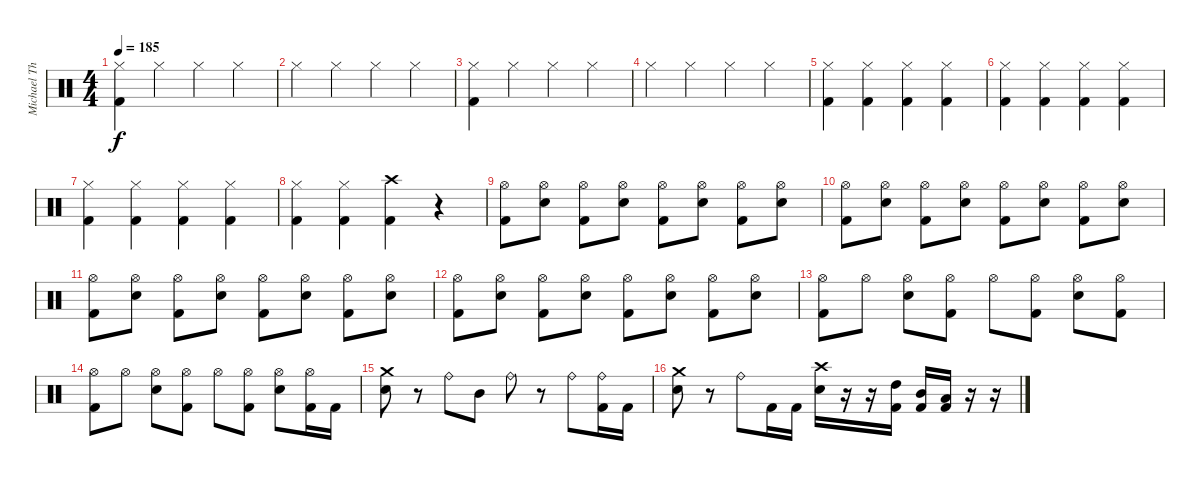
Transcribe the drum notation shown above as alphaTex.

\track ("Michael Thomas" "Michael Th") {instrument percussion}
\staff {score}
\articulation defaults
\ts (4 4)
\tempo 185
\clef neutral
\ks c
("Hi-Hat (closed)" "Kick (hit) 2").4{dy f} "Hi-Hat (closed)".4 "Hi-Hat (closed)".4 "Hi-Hat (closed)".4 |
"Hi-Hat (closed)".4 "Hi-Hat (closed)".4 "Hi-Hat (closed)".4 "Hi-Hat (closed)".4 |
("Hi-Hat (closed)" "Kick (hit) 2").4 "Hi-Hat (closed)".4 "Hi-Hat (closed)".4 "Hi-Hat (closed)".4 |
"Hi-Hat (closed)".4 "Hi-Hat (closed)".4 "Hi-Hat (closed)".4 "Hi-Hat (closed)".4 |
("Hi-Hat (closed)" "Kick (hit) 2").4 ("Hi-Hat (closed)" "Kick (hit) 2").4 ("Hi-Hat (closed)" "Kick (hit) 2").4 ("Hi-Hat (closed)" "Kick (hit) 2").4 |
("Hi-Hat (closed)" "Kick (hit) 2").4 ("Hi-Hat (closed)" "Kick (hit) 2").4 ("Hi-Hat (closed)" "Kick (hit) 2").4 ("Hi-Hat (closed)" "Kick (hit) 2").4 |
("Hi-Hat (closed)" "Kick (hit) 2").4 ("Hi-Hat (closed)" "Kick (hit) 2").4 ("Hi-Hat (closed)" "Kick (hit) 2").4 ("Hi-Hat (closed)" "Kick (hit) 2").4 |
("Hi-Hat (closed)" "Kick (hit) 2").4 ("Hi-Hat (closed)" "Kick (hit) 2").4 ("Crash high (hit)" "Kick (hit) 2").4 r.4 |
("Hi-Hat (open)" "Kick (hit) 2").8 ("Hi-Hat (open)" "Electric Snare (hit)").8 ("Hi-Hat (open)" "Kick (hit) 2").8 ("Hi-Hat (open)" "Electric Snare (hit)").8 ("Hi-Hat (open)" "Kick (hit) 2").8 ("Hi-Hat (open)" "Electric Snare (hit)").8 ("Hi-Hat (open)" "Kick (hit) 2").8 ("Hi-Hat (open)" "Electric Snare (hit)").8 |
("Hi-Hat (open)" "Kick (hit) 2").8 ("Hi-Hat (open)" "Electric Snare (hit)").8 ("Hi-Hat (open)" "Kick (hit) 2").8 ("Hi-Hat (open)" "Electric Snare (hit)").8 ("Hi-Hat (open)" "Kick (hit) 2").8 ("Hi-Hat (open)" "Electric Snare (hit)").8 ("Hi-Hat (open)" "Kick (hit) 2").8 ("Hi-Hat (open)" "Electric Snare (hit)").8 |
("Hi-Hat (open)" "Kick (hit) 2").8 ("Hi-Hat (open)" "Electric Snare (hit)").8 ("Hi-Hat (open)" "Kick (hit) 2").8 ("Hi-Hat (open)" "Electric Snare (hit)").8 ("Hi-Hat (open)" "Kick (hit) 2").8 ("Hi-Hat (open)" "Electric Snare (hit)").8 ("Hi-Hat (open)" "Kick (hit) 2").8 ("Hi-Hat (open)" "Electric Snare (hit)").8 |
("Hi-Hat (open)" "Kick (hit) 2").8 ("Hi-Hat (open)" "Electric Snare (hit)").8 ("Hi-Hat (open)" "Kick (hit) 2").8 ("Hi-Hat (open)" "Electric Snare (hit)").8 ("Hi-Hat (open)" "Kick (hit) 2").8 ("Hi-Hat (open)" "Electric Snare (hit)").8 ("Hi-Hat (open)" "Kick (hit) 2").8 ("Hi-Hat (open)" "Electric Snare (hit)").8 |
("Hi-Hat (open)" "Kick (hit) 2").8 "Hi-Hat (open)".8 ("Hi-Hat (open)" "Electric Snare (hit)").8 ("Hi-Hat (open)" "Kick (hit) 2").8 "Hi-Hat (open)".8 ("Hi-Hat (open)" "Kick (hit) 2").8 ("Hi-Hat (open)" "Electric Snare (hit)").8 ("Hi-Hat (open)" "Kick (hit) 2").8 |
("Hi-Hat (open)" "Kick (hit) 2").8 "Hi-Hat (open)".8 ("Hi-Hat (open)" "Electric Snare (hit)").8 ("Hi-Hat (open)" "Kick (hit) 2").8 "Hi-Hat (open)".8 ("Hi-Hat (open)" "Kick (hit) 2").8 ("Hi-Hat (open)" "Electric Snare (hit)").8 ("Hi-Hat (open)" "Kick (hit) 2").16 "Kick (hit) 2".16 |
("Crash medium (hit)" "Electric Snare (hit)").8 r.8 "Ride (bell)".8 "Mid Tom (hit)".8 "Ride (bell)".8 r.8 "Ride (bell)".8 ("Ride (bell)" "Kick (hit) 2").16 "Kick (hit) 2".16 |
("Crash medium (hit)" "Electric Snare (hit)").8 r.8 "Ride (bell)".8 "Kick (hit) 2".16 "Kick (hit) 2".16 ("Crash high (hit)" "Electric Snare (hit)").16 r.16 r.16 ("Kick (hit) 2" "High Tom (hit)").16 ("Kick (hit) 2" "Mid Tom (hit)").16 ("Kick (hit) 2" "Low Tom (hit)").16 r.16 r.16
